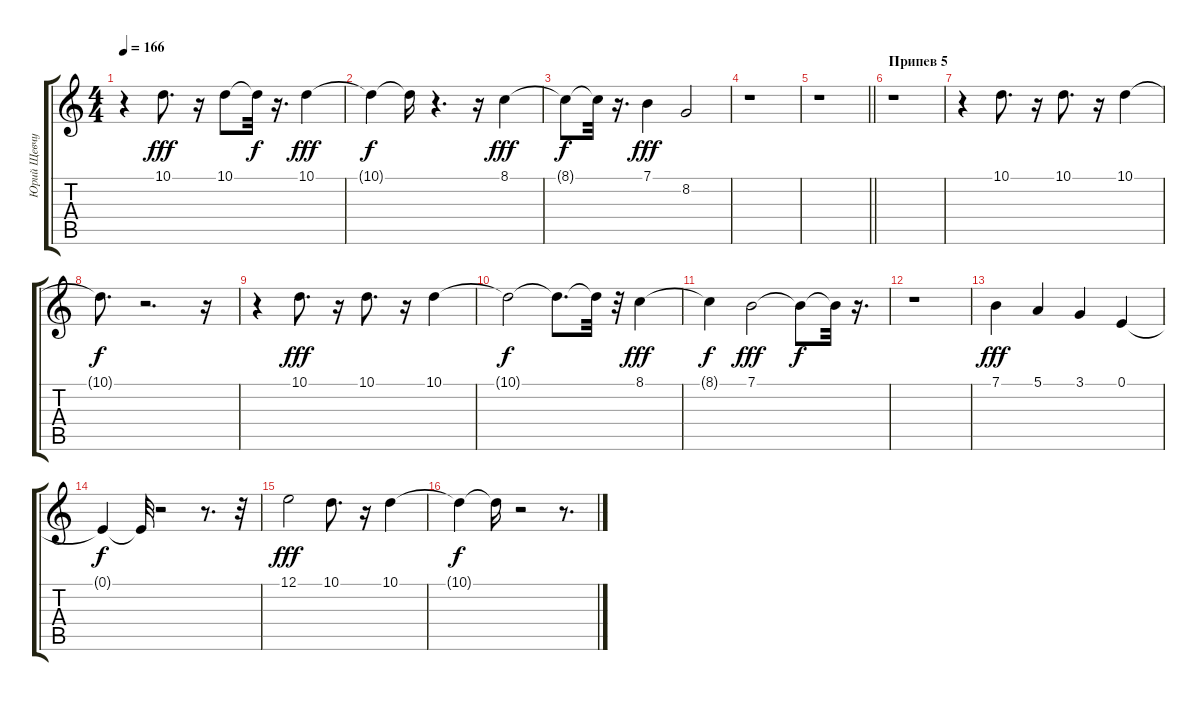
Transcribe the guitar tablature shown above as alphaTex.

\track ("Юрий Щевчук" "Юрий Щевчу") {instrument clarinet}
\staff {score tabs}
\tuning (E4 B3 G3 D3 A2 E2) {hide}
\ts (4 4)
\tempo 166
\clef g2
\ks c
r.4{dy f} 10.1.8{d dy fff} r.16 10.1.8 10.1{t}.32{dy f} r.16{d} 10.1.4{dy fff} |
10.1{t}.4{dy f} 10.1{t}.16 r.4{d} r.16 8.1.4{dy fff} |
8.1{t}.8{dy f} 8.1{t}.32 r.16{d} 7.1.4{dy fff} 8.2.2 |
r.1 |
\barLineRight lightlight
r.1 |
\section ("" "Припев 5")
r.1 |
r.4 10.1.8{d} r.16 10.1.8{d} r.16 10.1.4 |
10.1{t}.8{d dy f} r.2{d} r.16 |
r.4 10.1.8{d dy fff} r.16 10.1.8{d} r.16 10.1.4 |
10.1{t}.2{dy f} 10.1{t}.8{d} 10.1{t}.32 r.32 8.1.4{dy fff} |
8.1{t}.4{dy f} 7.1.2{dy fff} 7.1{t}.8{dy f} 7.1{t}.32 r.16{d} |
r.1 |
7.1.4{dy fff} 5.1.4 3.1.4 0.1.4 |
0.1{t}.4{dy f} 0.1{t}.32 r.2 r.8{d} r.32 |
12.1.2{dy fff} 10.1.8{d} r.16 10.1.4 |
10.1{t}.4{dy f} 10.1{t}.16 r.2 r.8{d}
